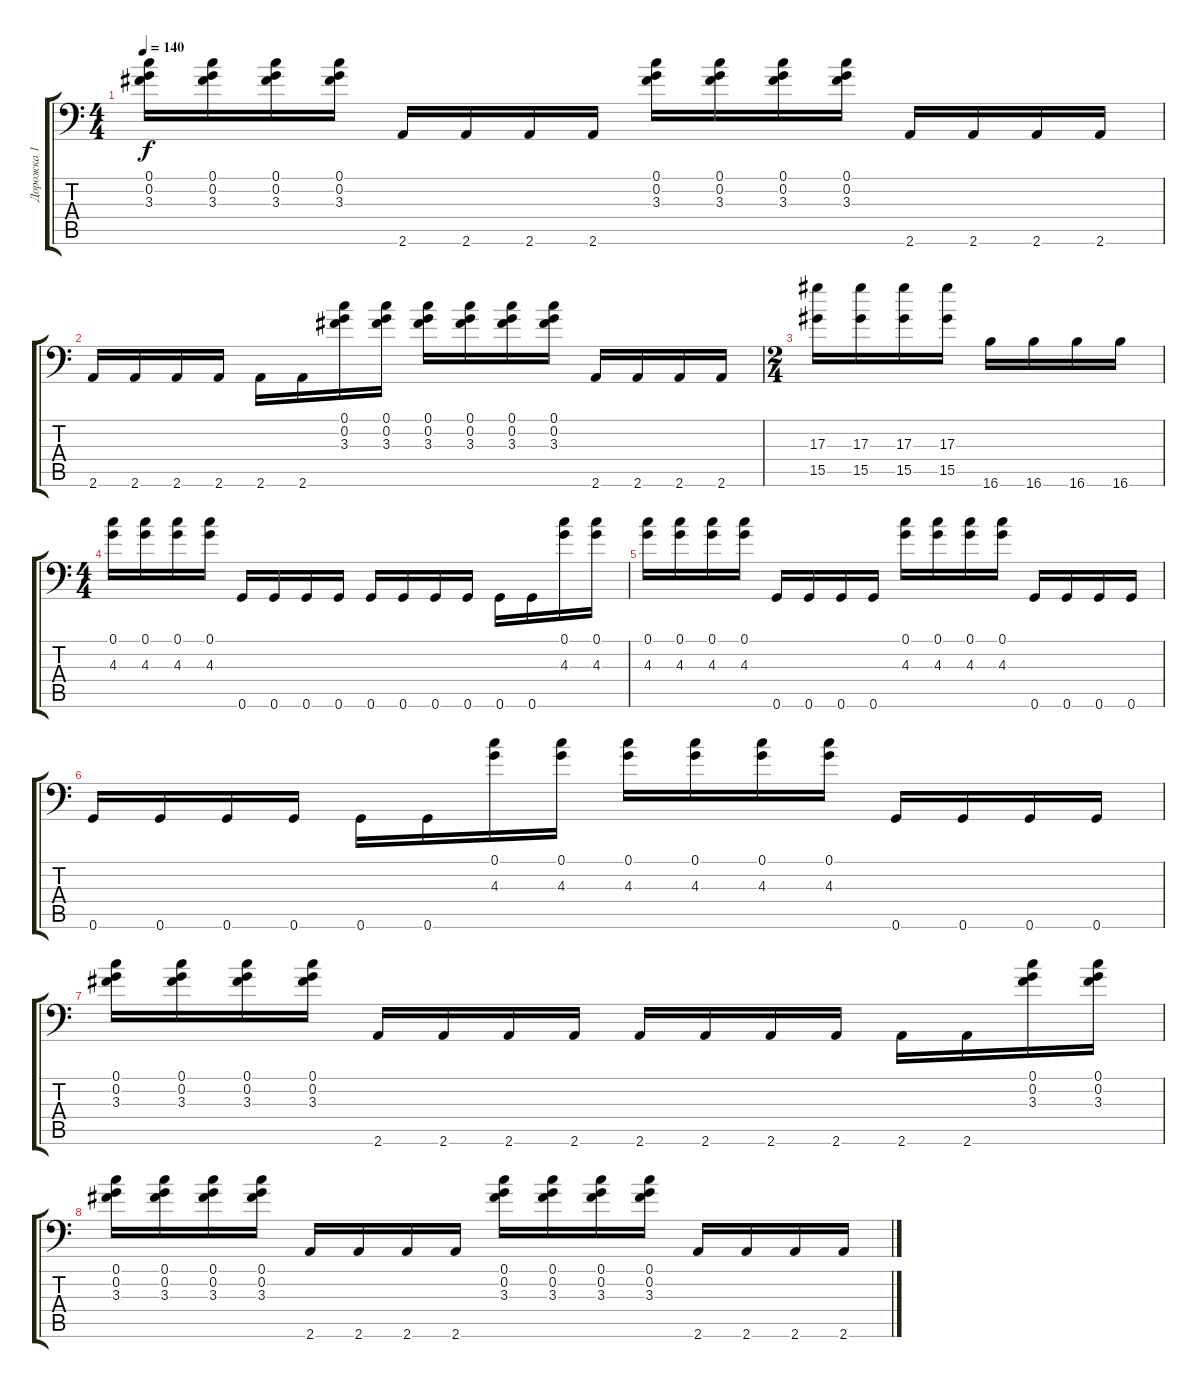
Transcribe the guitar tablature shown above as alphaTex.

\track ("Дорожка 1" "Дорожка 1") {instrument distortionguitar}
\staff {score tabs}
\tuning (C4 G3 Eb3 Bb2 F2 G1) {hide}
\ts (4 4)
\tempo 140
\clef f4
\ks c
(0.1 0.2 3.3).16{dy f} (0.1 0.2 3.3).16 (0.1 0.2 3.3).16 (0.1 0.2 3.3).16 2.6.16 2.6.16 2.6.16 2.6.16 (0.1 0.2 3.3).16 (0.1 0.2 3.3).16 (0.1 0.2 3.3).16 (0.1 0.2 3.3).16 2.6.16 2.6.16 2.6.16 2.6.16 |
2.6.16 2.6.16 2.6.16 2.6.16 2.6.16 2.6.16 (0.1 0.2 3.3).16 (0.1 0.2 3.3).16 (0.1 0.2 3.3).16 (0.1 0.2 3.3).16 (0.1 0.2 3.3).16 (0.1 0.2 3.3).16 2.6.16 2.6.16 2.6.16 2.6.16 |
\ts (2 4)
(17.3 15.5).16 (17.3 15.5).16 (17.3 15.5).16 (17.3 15.5).16 16.6.16 16.6.16 16.6.16 16.6.16 |
\ts (4 4)
(0.1 4.3).16 (0.1 4.3).16 (0.1 4.3).16 (0.1 4.3).16 0.6.16 0.6.16 0.6.16 0.6.16 0.6.16 0.6.16 0.6.16 0.6.16 0.6.16 0.6.16 (0.1 4.3).16 (0.1 4.3).16 |
(0.1 4.3).16 (0.1 4.3).16 (0.1 4.3).16 (0.1 4.3).16 0.6.16 0.6.16 0.6.16 0.6.16 (0.1 4.3).16 (0.1 4.3).16 (0.1 4.3).16 (0.1 4.3).16 0.6.16 0.6.16 0.6.16 0.6.16 |
0.6.16 0.6.16 0.6.16 0.6.16 0.6.16 0.6.16 (0.1 4.3).16 (0.1 4.3).16 (0.1 4.3).16 (0.1 4.3).16 (0.1 4.3).16 (0.1 4.3).16 0.6.16 0.6.16 0.6.16 0.6.16 |
(0.1 0.2 3.3).16 (0.1 0.2 3.3).16 (0.1 0.2 3.3).16 (0.1 0.2 3.3).16 2.6.16 2.6.16 2.6.16 2.6.16 2.6.16 2.6.16 2.6.16 2.6.16 2.6.16 2.6.16 (0.1 0.2 3.3).16 (0.1 0.2 3.3).16 |
(0.1 0.2 3.3).16 (0.1 0.2 3.3).16 (0.1 0.2 3.3).16 (0.1 0.2 3.3).16 2.6.16 2.6.16 2.6.16 2.6.16 (0.1 0.2 3.3).16 (0.1 0.2 3.3).16 (0.1 0.2 3.3).16 (0.1 0.2 3.3).16 2.6.16 2.6.16 2.6.16 2.6.16
